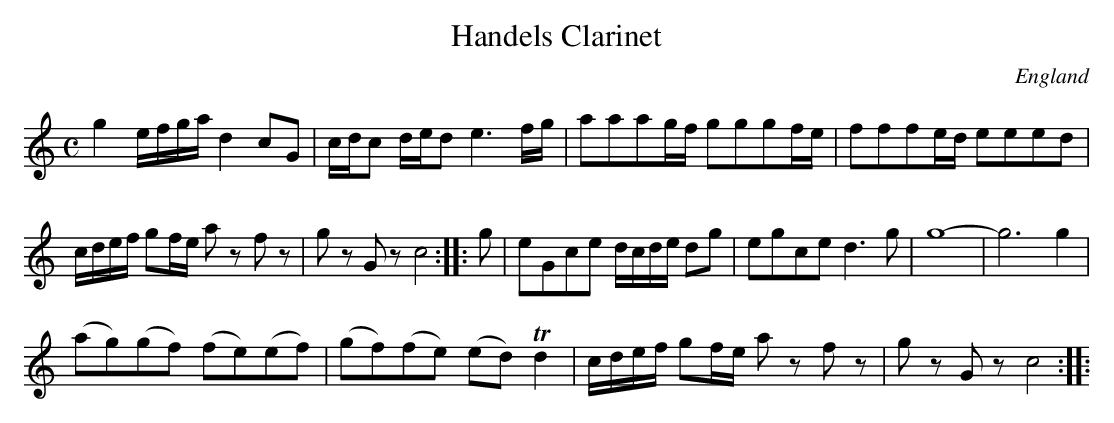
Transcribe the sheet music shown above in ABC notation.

X:1
T:Handels Clarinet
L:1/8
M:C
O:England
K:C major
g2 e/f/g/a/ d2 cG    | c/d/c d/e/d e3f/g/ | \
aaag/f/ gggf/e/      | fffe/d/ eeed |
c/d/e/f/ gf/e/ az fz | gz Gz c4 :: \
g |\
eGce     d/c/d/e/ dg | egce      d3g     | g8- | g6 g2 |
(ag)(gf) (fe)(ef)    | (gf)(fe) (ed) Td2 | \
c/d/e/f/ gf/e/ az fz | gz Gz c4 ::
